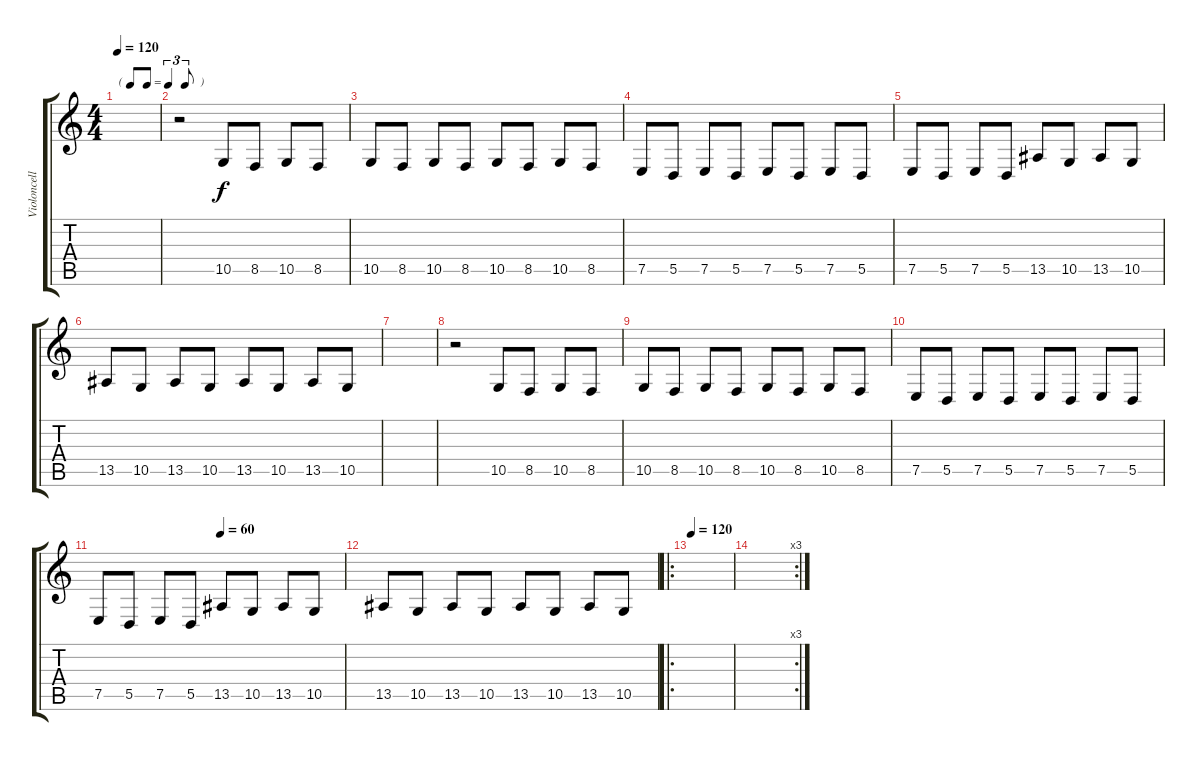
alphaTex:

\track ("Violoncelle 2" "Violoncell") {instrument cello}
\staff {score tabs}
\tuning (E4 B3 G3 D3 A2 E2) {hide}
\ts (4 4)
\tf triplet8th
\tempo 120
\clef g2
\ks c
|
r.2 10.5.8 8.5.8 10.5.8 8.5.8 |
10.5.8 8.5.8 10.5.8 8.5.8 10.5.8 8.5.8 10.5.8 8.5.8 |
7.5.8 5.5.8 7.5.8 5.5.8 7.5.8 5.5.8 7.5.8 5.5.8 |
7.5.8 5.5.8 7.5.8 5.5.8 13.5.8 10.5.8 13.5.8 10.5.8 |
13.5.8 10.5.8 13.5.8 10.5.8 13.5.8 10.5.8 13.5.8 10.5.8 |
|
r.2 10.5.8 8.5.8 10.5.8 8.5.8 |
10.5.8 8.5.8 10.5.8 8.5.8 10.5.8 8.5.8 10.5.8 8.5.8 |
7.5.8 5.5.8 7.5.8 5.5.8 7.5.8 5.5.8 7.5.8 5.5.8 |
\tempo (60 0.5)
7.5.8 5.5.8 7.5.8 5.5.8 13.5.8{volume 1} 10.5.8 13.5.8 10.5.8 |
13.5.8 10.5.8 13.5.8 10.5.8 13.5.8 10.5.8 13.5.8 10.5.8 |
\ro
\tempo 120
|
\rc 3
